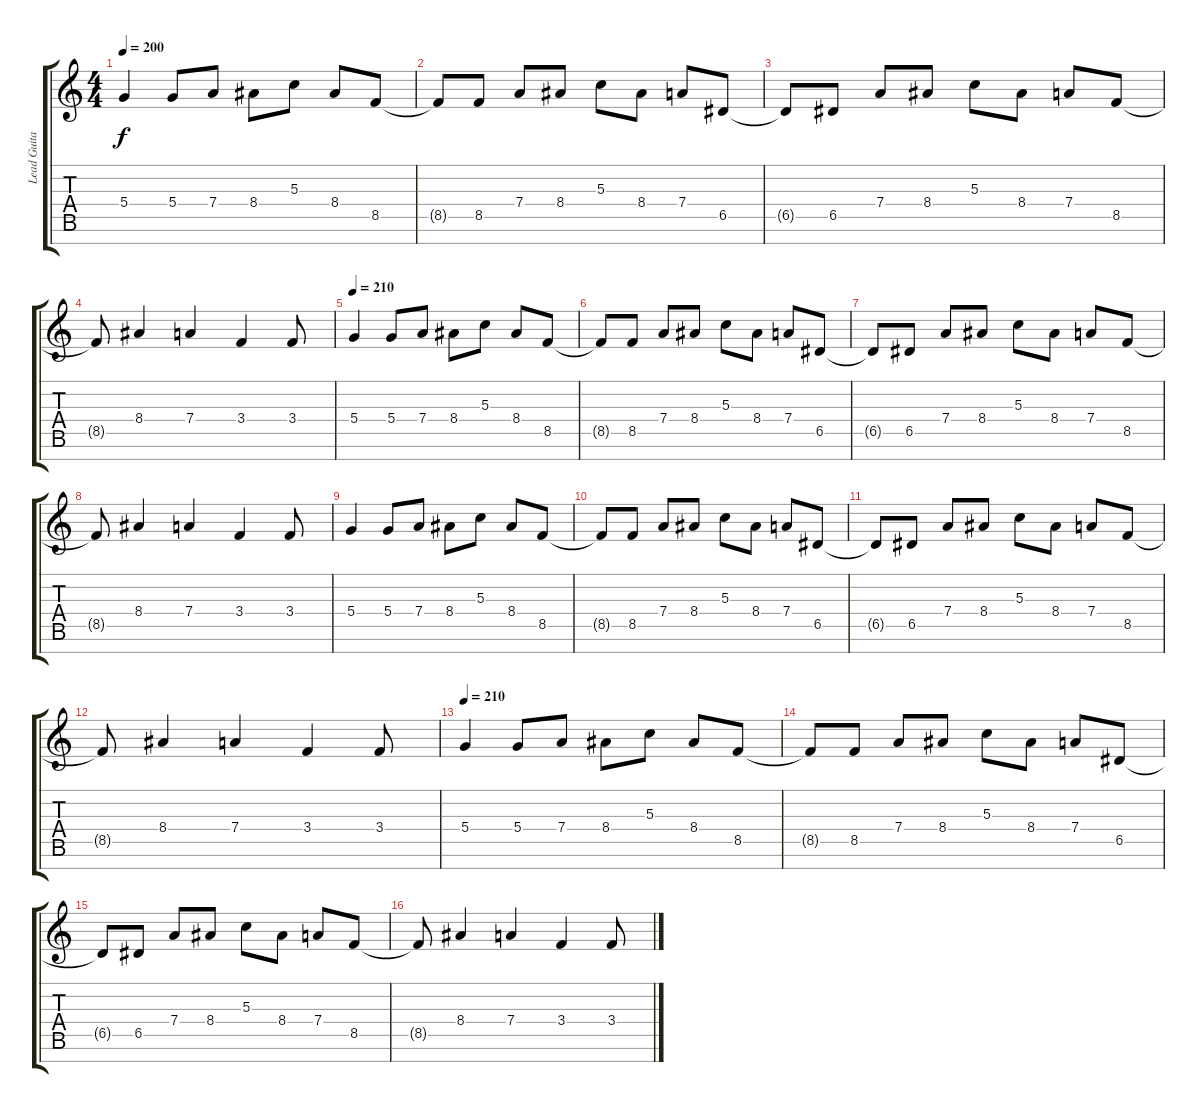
\track ("Lead Guitar (Buz McGrath)" "Lead Guita") {instrument overdrivenguitar}
\staff {score tabs}
\tuning (E4 B3 G3 D3 A2 E2 B1) {hide}
\ts (4 4)
\tempo 200
\clef g2
\ks c
5.4.4{dy f} 5.4.8 7.4.8 8.4.8 5.3.8 8.4.8 8.5.8 |
8.5{t}.8 8.5.8 7.4.8 8.4.8 5.3.8 8.4.8 7.4.8 6.5.8 |
6.5{t}.8 6.5.8 7.4.8 8.4.8 5.3.8 8.4.8 7.4.8 8.5.8 |
8.5{t}.8 8.4.4 7.4.4 3.4.4 3.4.8 |
\tempo 210
5.4.4 5.4.8 7.4.8 8.4.8 5.3.8 8.4.8 8.5.8 |
8.5{t}.8 8.5.8 7.4.8 8.4.8 5.3.8 8.4.8 7.4.8 6.5.8 |
6.5{t}.8 6.5.8 7.4.8 8.4.8 5.3.8 8.4.8 7.4.8 8.5.8 |
8.5{t}.8 8.4.4 7.4.4 3.4.4 3.4.8 |
5.4.4 5.4.8 7.4.8 8.4.8 5.3.8 8.4.8 8.5.8 |
8.5{t}.8 8.5.8 7.4.8 8.4.8 5.3.8 8.4.8 7.4.8 6.5.8 |
6.5{t}.8 6.5.8 7.4.8 8.4.8 5.3.8 8.4.8 7.4.8 8.5.8 |
8.5{t}.8 8.4.4 7.4.4 3.4.4 3.4.8 |
\tempo 210
5.4.4 5.4.8 7.4.8 8.4.8 5.3.8 8.4.8 8.5.8 |
8.5{t}.8 8.5.8 7.4.8 8.4.8 5.3.8 8.4.8 7.4.8 6.5.8 |
6.5{t}.8 6.5.8 7.4.8 8.4.8 5.3.8 8.4.8 7.4.8 8.5.8 |
8.5{t}.8 8.4.4 7.4.4 3.4.4 3.4.8
